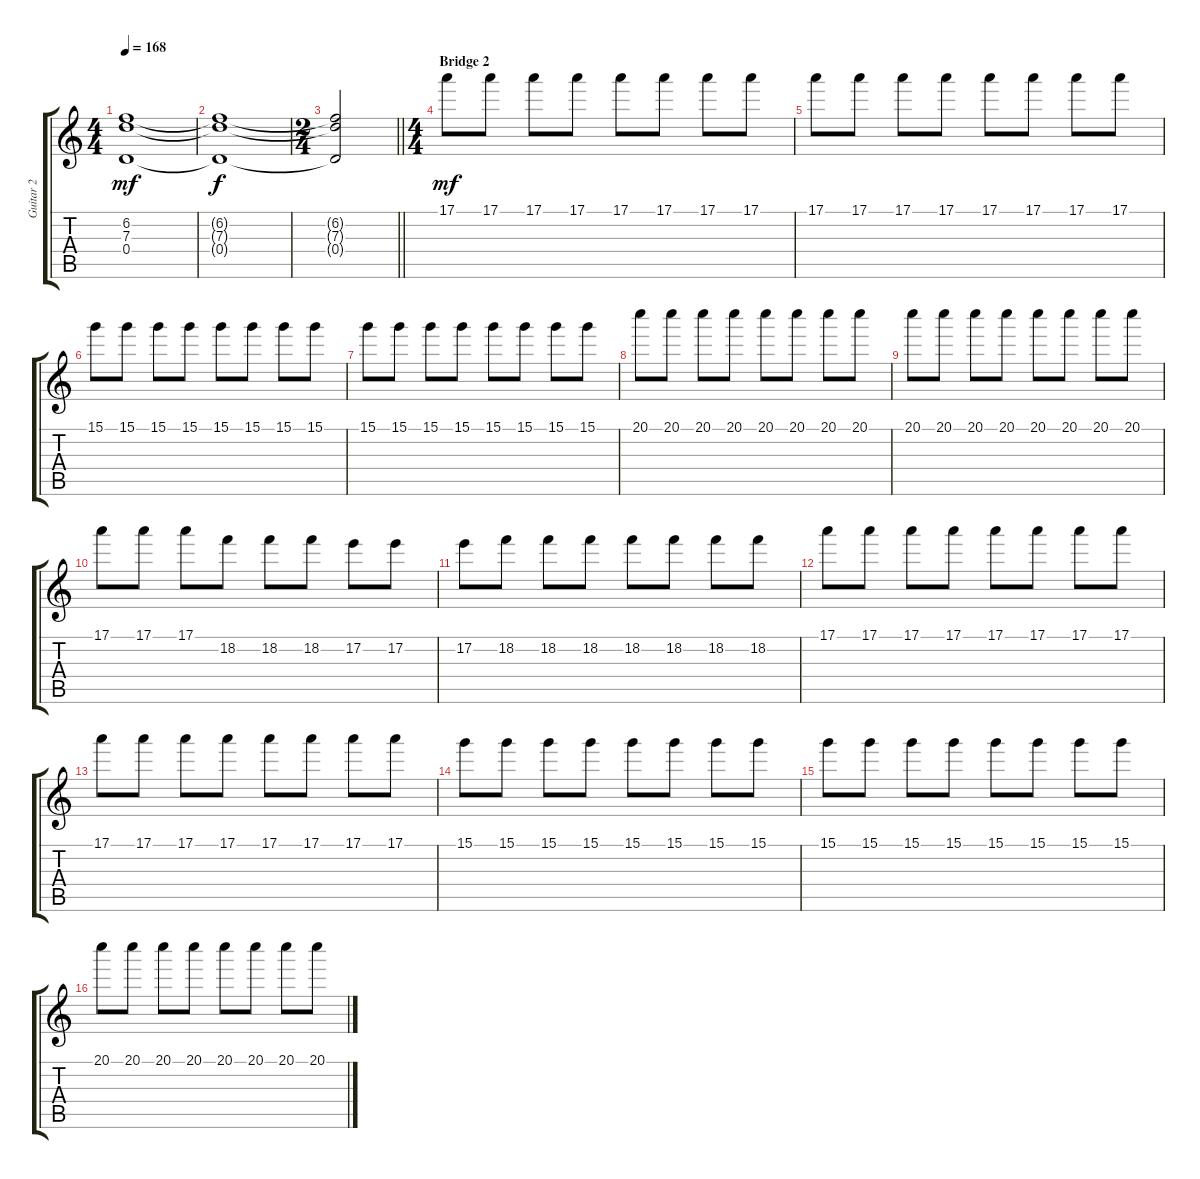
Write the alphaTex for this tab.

\track ("Guitar 2" "Guitar 2") {instrument distortionguitar}
\staff {score tabs}
\tuning (E4 B3 G3 D3 A2 D2) {hide}
\ts (4 4)
\tempo 168
\clef g2
\ks c
(6.2 7.3 0.4).1{dy mf} |
(6.2{t} 7.3{t} 0.4{t}).1{dy f} |
\ts (2 4)
\barLineRight lightlight
(6.2{t} 7.3{t} 0.4{t}).2 |
\ts (4 4)
\section ("" "Bridge 2")
17.1.8{dy mf} 17.1.8 17.1.8 17.1.8 17.1.8 17.1.8 17.1.8 17.1.8 |
17.1.8 17.1.8 17.1.8 17.1.8 17.1.8 17.1.8 17.1.8 17.1.8 |
15.1.8 15.1.8 15.1.8 15.1.8 15.1.8 15.1.8 15.1.8 15.1.8 |
15.1.8 15.1.8 15.1.8 15.1.8 15.1.8 15.1.8 15.1.8 15.1.8 |
20.1.8 20.1.8 20.1.8 20.1.8 20.1.8 20.1.8 20.1.8 20.1.8 |
20.1.8 20.1.8 20.1.8 20.1.8 20.1.8 20.1.8 20.1.8 20.1.8 |
17.1.8 17.1.8 17.1.8 18.2.8 18.2.8 18.2.8 17.2.8 17.2.8 |
17.2.8 18.2.8 18.2.8 18.2.8 18.2.8 18.2.8 18.2.8 18.2.8 |
17.1.8 17.1.8 17.1.8 17.1.8 17.1.8 17.1.8 17.1.8 17.1.8 |
17.1.8 17.1.8 17.1.8 17.1.8 17.1.8 17.1.8 17.1.8 17.1.8 |
15.1.8 15.1.8 15.1.8 15.1.8 15.1.8 15.1.8 15.1.8 15.1.8 |
15.1.8 15.1.8 15.1.8 15.1.8 15.1.8 15.1.8 15.1.8 15.1.8 |
20.1.8 20.1.8 20.1.8 20.1.8 20.1.8 20.1.8 20.1.8 20.1.8
